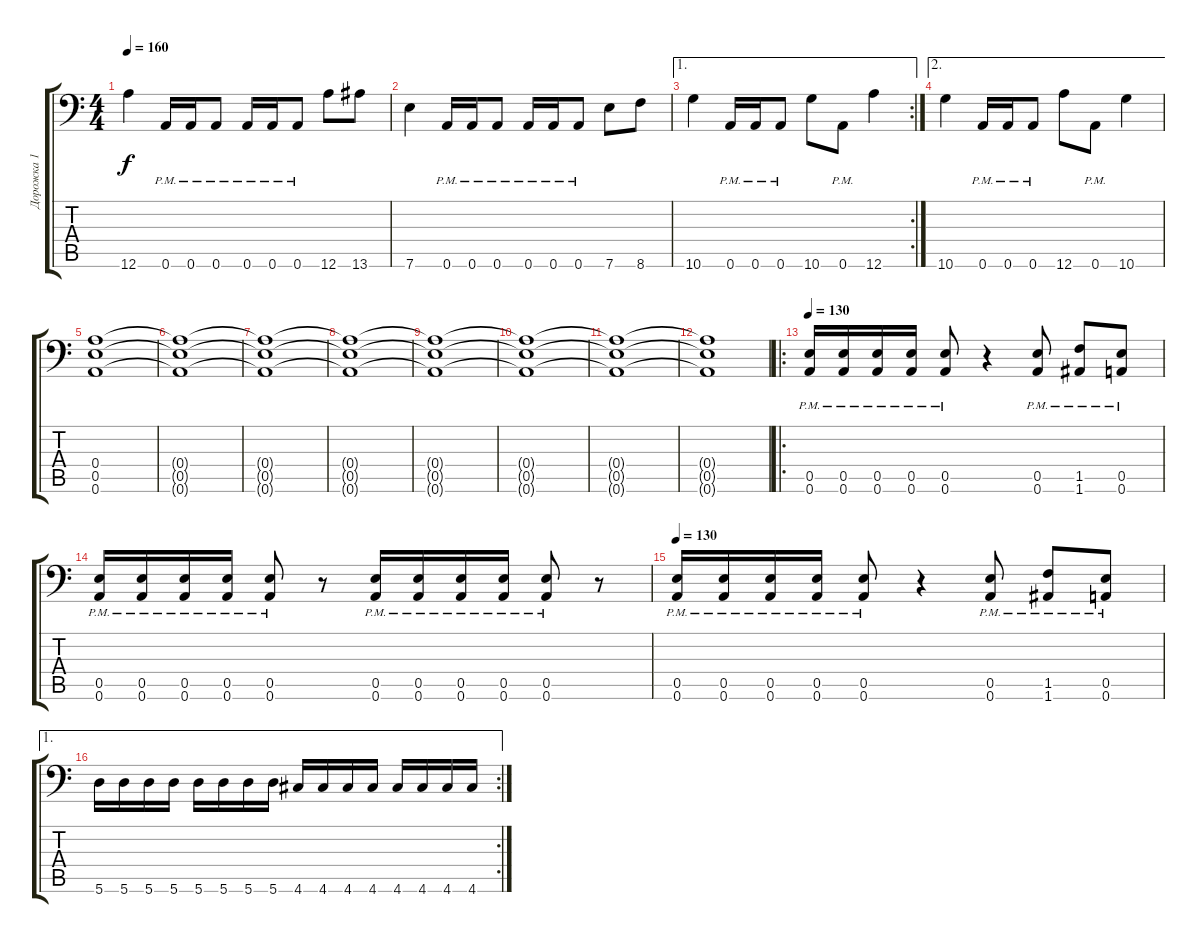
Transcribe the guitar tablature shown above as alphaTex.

\track ("Дорожка 1" "Дорожка 1") {instrument distortionguitar}
\staff {score tabs}
\tuning (B3 Gb3 D3 A2 E2 A1) {hide}
\ts (4 4)
\tempo 160
\clef f4
\ks c
12.6.4{dy f} 0.6{pm}.16 0.6{pm}.16 0.6{pm}.8 0.6{pm}.16 0.6{pm}.16 0.6{pm}.8 12.6.8 13.6.8 |
7.6.4 0.6{pm}.16 0.6{pm}.16 0.6{pm}.8 0.6{pm}.16 0.6{pm}.16 0.6{pm}.8 7.6.8 8.6.8 |
\ae 1
\rc 2
10.6.4 0.6{pm}.16 0.6{pm}.16 0.6{pm}.8 10.6.8 0.6{pm}.8 12.6.4 |
\ae 2
10.6.4 0.6{pm}.16 0.6{pm}.16 0.6{pm}.8 12.6.8 0.6{pm}.8 10.6.4 |
(0.4 0.5 0.6).1 |
(0.4{t} 0.5{t} 0.6{t}).1 |
(0.4{t} 0.5{t} 0.6{t}).1 |
(0.4{t} 0.5{t} 0.6{t}).1 |
(0.4{t} 0.5{t} 0.6{t}).1 |
(0.4{t} 0.5{t} 0.6{t}).1 |
(0.4{t} 0.5{t} 0.6{t}).1 |
(0.4{t} 0.5{t} 0.6{t}).1 |
\ro
\tempo 130
(0.5{pm} 0.6{pm}).16 (0.5{pm} 0.6{pm}).16 (0.5{pm} 0.6{pm}).16 (0.5{pm} 0.6{pm}).16 (0.5{pm} 0.6{pm}).8 r.4 (0.5{pm} 0.6{pm}).8 (1.5{pm} 1.6{pm}).8 (0.5{pm} 0.6{pm}).8 |
(0.5{pm} 0.6{pm}).16 (0.5{pm} 0.6{pm}).16 (0.5{pm} 0.6{pm}).16 (0.5{pm} 0.6{pm}).16 (0.5{pm} 0.6{pm}).8 r.8 (0.5{pm} 0.6{pm}).16 (0.5{pm} 0.6{pm}).16 (0.5{pm} 0.6{pm}).16 (0.5{pm} 0.6{pm}).16 (0.5{pm} 0.6{pm}).8 r.8 |
\tempo 130
(0.5{pm} 0.6{pm}).16 (0.5{pm} 0.6{pm}).16 (0.5{pm} 0.6{pm}).16 (0.5{pm} 0.6{pm}).16 (0.5{pm} 0.6{pm}).8 r.4 (0.5{pm} 0.6{pm}).8 (1.5{pm} 1.6{pm}).8 (0.5{pm} 0.6{pm}).8 |
\ae 1
\rc 2
5.6.16 5.6.16 5.6.16 5.6.16 5.6.16 5.6.16 5.6.16 5.6.16 4.6.16 4.6.16 4.6.16 4.6.16 4.6.16 4.6.16 4.6.16 4.6.16
